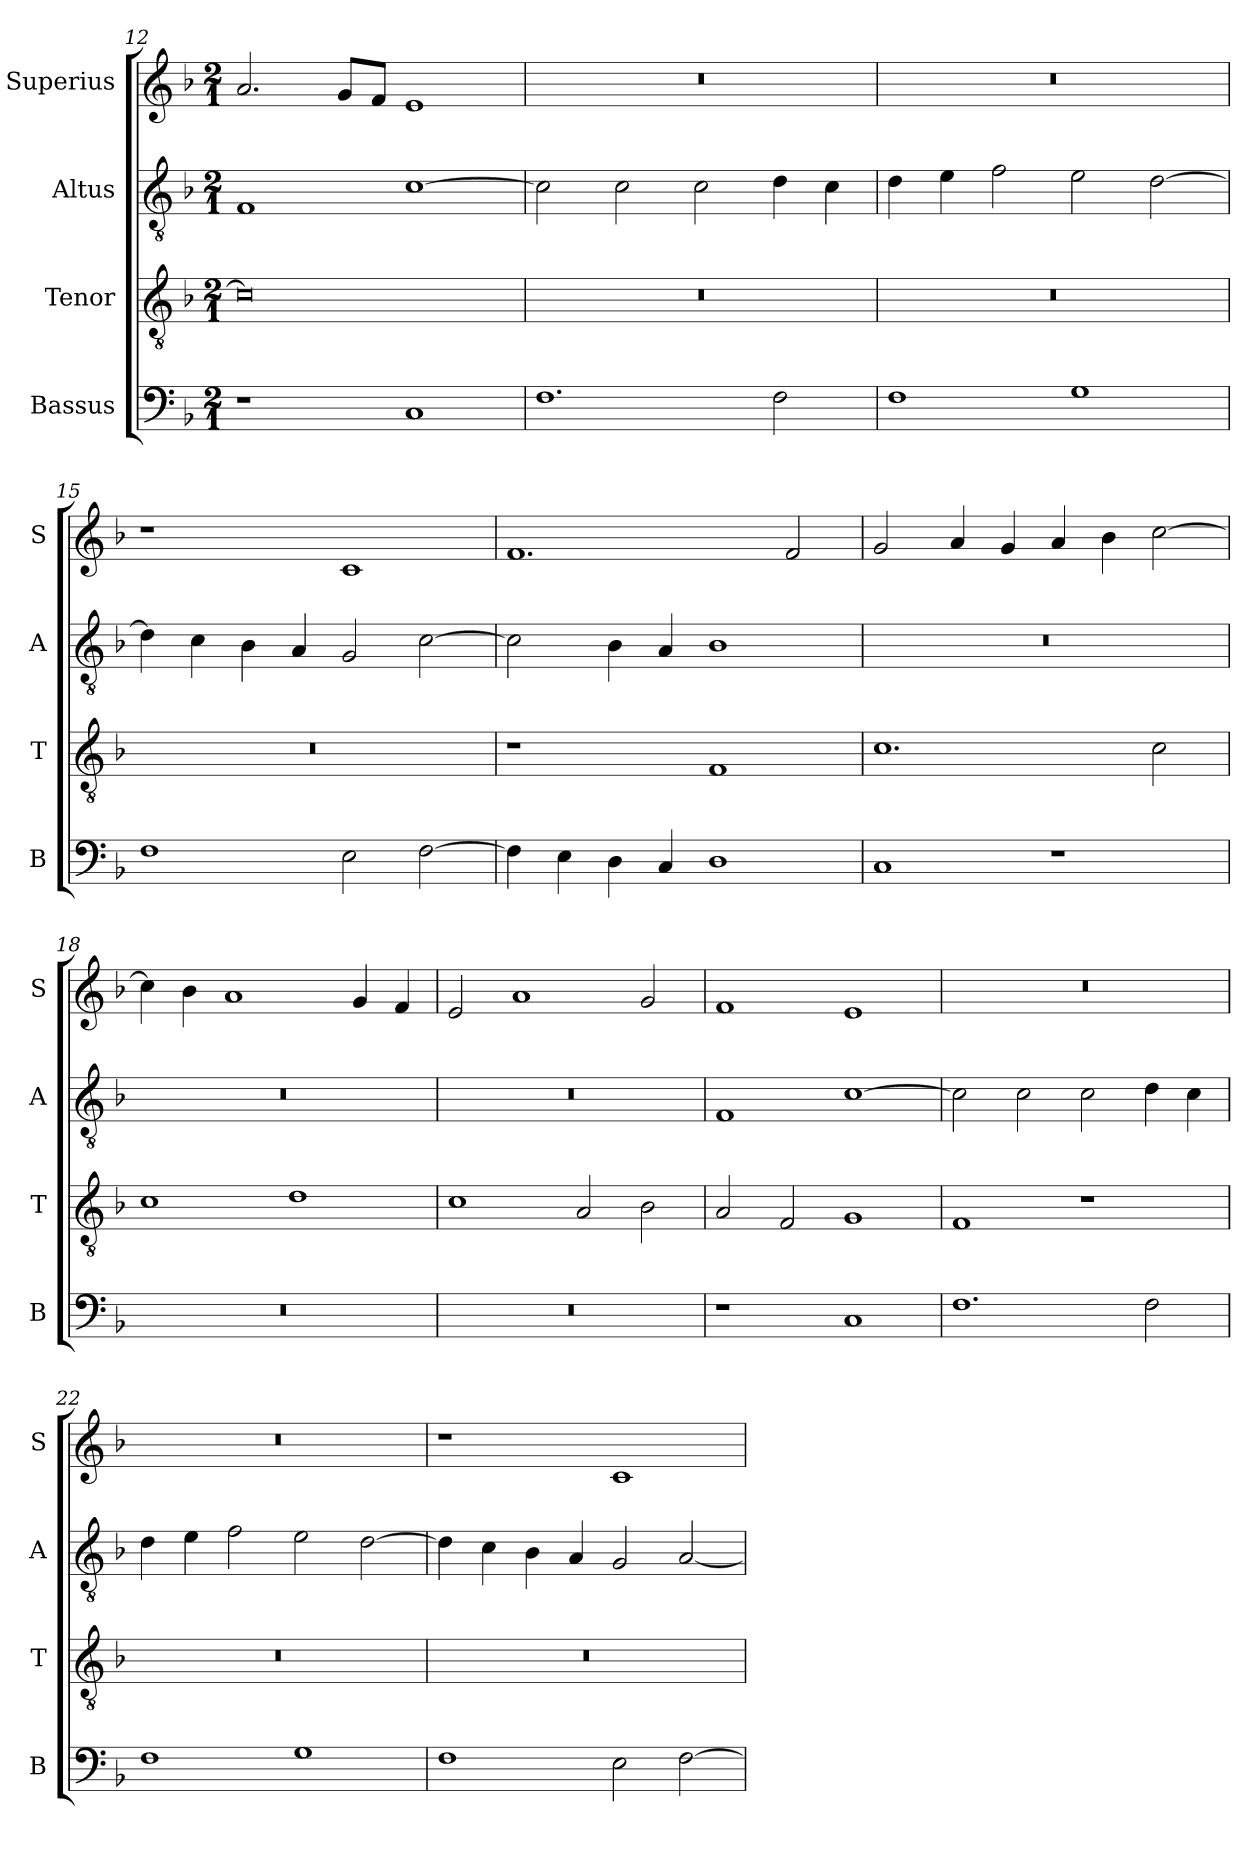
**kern	**kern	**kern	**kern
*part4	*part3	*part2	*part1
*staff4	*staff3	*staff2	*staff1
*I"Bassus	*I"Tenor	*I"Altus	*I"Superius
*I'B	*I'T	*I'A	*I'S
*clefF4	*clefGv2	*clefGv2	*clefG2
*k[b-]	*k[b-]	*k[b-]	*k[b-]
*F:	*F:	*F:	*F:
*M2/1	*M2/1	*M2/1	*M2/1
=12	=12	=12	=12
1r	0c]	1F	2.a
.	.	.	8gL
.	.	.	8fJ
1C	.	[1c	1e
=13	=13	=13	=13
1.F	0r	2c]	0r
.	.	2c	.
.	.	2c	.
2F	.	4d	.
.	.	4c	.
=14	=14	=14	=14
1F	0r	4d	0r
.	.	4e	.
.	.	2f	.
1G	.	2e	.
.	.	[2d	.
=15	=15	=15	=15
1F	0r	4d]	1r
.	.	4c	.
.	.	4B-	.
.	.	4A	.
2E	.	2G	1c
[2F	.	[2c	.
=16	=16	=16	=16
4F]	1r	2c]	1.f
4E	.	.	.
4D	.	4B-	.
4C	.	4A	.
1D	1F	1B-	.
.	.	.	2f
=17	=17	=17	=17
1C	1.c	0r	2g
.	.	.	4a
.	.	.	4g
1r	.	.	4a
.	.	.	4b-
.	2c	.	[2cc
=18	=18	=18	=18
0r	1c	0r	4cc]
.	.	.	4b-
.	.	.	1a
.	1d	.	.
.	.	.	4g
.	.	.	4f
=19	=19	=19	=19
0r	1c	0r	2e
.	.	.	1a
.	2A	.	.
.	2B-	.	2g
=20	=20	=20	=20
1r	2A	1F	1f
.	2F	.	.
1C	1G	[1c	1e
=21	=21	=21	=21
1.F	1F	2c]	0r
.	.	2c	.
.	1r	2c	.
2F	.	4d	.
.	.	4c	.
=22	=22	=22	=22
1F	0r	4d	0r
.	.	4e	.
.	.	2f	.
1G	.	2e	.
.	.	[2d	.
=23	=23	=23	=23
1F	0r	4d]	1r
.	.	4c	.
.	.	4B-	.
.	.	4A	.
2E	.	2G	1c
[2F	.	[2A	.
=	=	=	=
*-	*-	*-	*-
